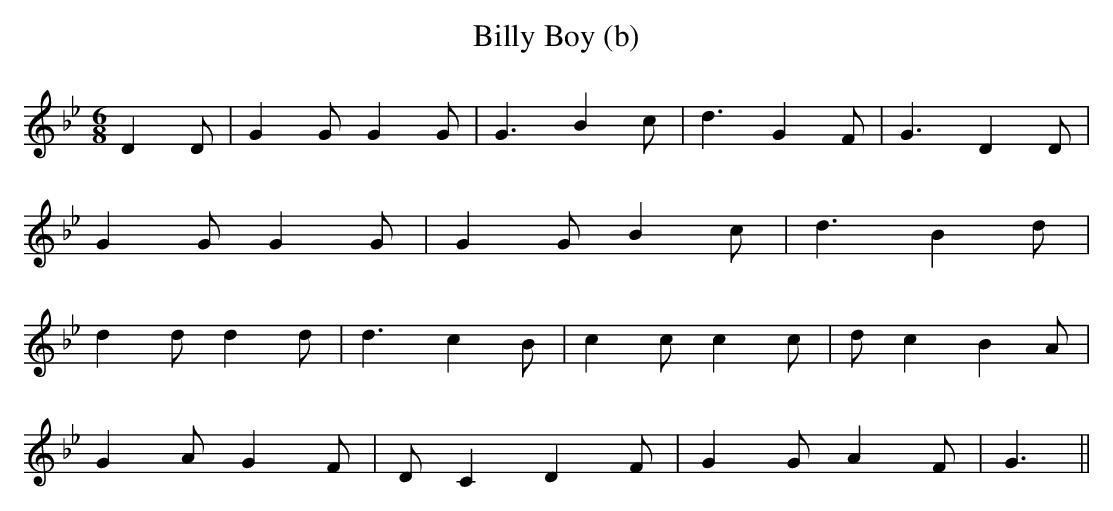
X:1
T:Billy Boy (b)
M:6/8
L:1/8
K:Gm
D2D|\
G2G G2G|G3  B2c|d3  G2F|G3 D2D|
G2G G2G|G2G B2c|d3  B2d|
d2d d2d|d3  c2B|c2c c2c|dc2 B2A|
G2A G2F|DC2 D2F|G2G A2F|G3 ||
